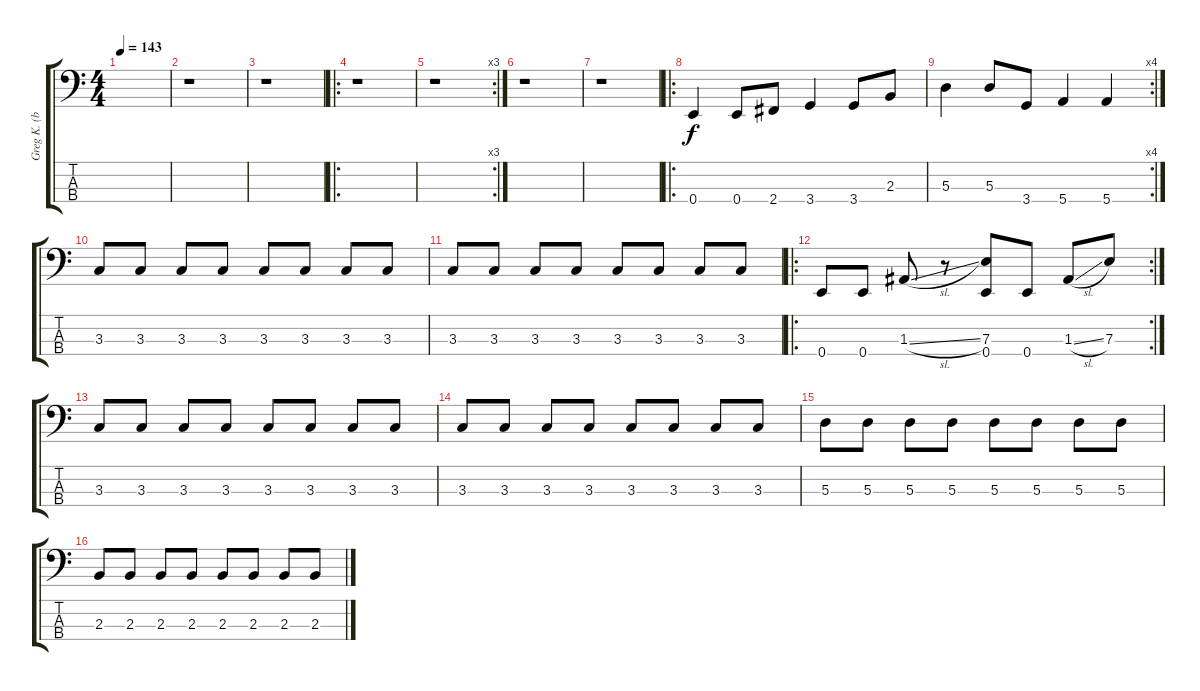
\track ("Greg K. (bass)" "Greg K. (b") {instrument electricbassfinger}
\staff {score tabs}
\tuning (G2 D2 A1 E1) {hide}
\ts (4 4)
\tempo 143
\clef f4
\ks c
|
r.1 |
r.1 |
\ro
r.1 |
\rc 3
r.1 |
r.1 |
r.1 |
\ro
0.4.4 0.4.8 2.4.8 3.4.4 3.4.8 2.3.8 |
\rc 4
5.3.4 5.3.8 3.4.8 5.4.4 5.4.4 |
3.3.8 3.3.8 3.3.8 3.3.8 3.3.8 3.3.8 3.3.8 3.3.8 |
3.3.8 3.3.8 3.3.8 3.3.8 3.3.8 3.3.8 3.3.8 3.3.8 |
\ro
\rc 2
0.4.8 0.4.8 1.3{sl}.8 r.8 (7.3 0.4).8 0.4.8 1.3{sl}.8 7.3.8 |
3.3.8 3.3.8 3.3.8 3.3.8 3.3.8 3.3.8 3.3.8 3.3.8 |
3.3.8 3.3.8 3.3.8 3.3.8 3.3.8 3.3.8 3.3.8 3.3.8 |
5.3.8 5.3.8 5.3.8 5.3.8 5.3.8 5.3.8 5.3.8 5.3.8 |
2.3.8 2.3.8 2.3.8 2.3.8 2.3.8 2.3.8 2.3.8 2.3.8
